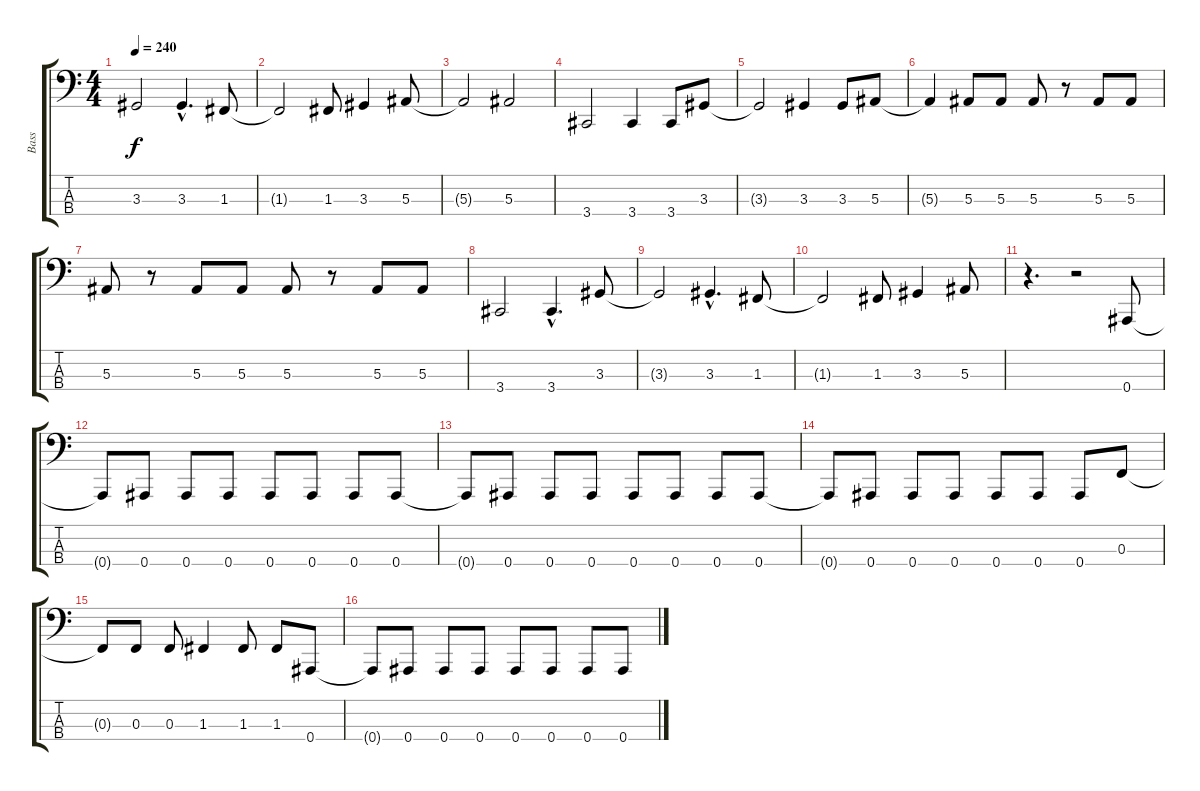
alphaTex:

\track ("Bass" "Bass") {instrument electricbassfinger}
\staff {score tabs}
\tuning (Eb2 Bb1 F1 Bb0) {hide}
\ts (4 4)
\tempo 240
\clef f4
\ks c
3.3{t}.2{dy f} 3.3{hac}.4{d} 1.3.8 |
1.3{t}.2 1.3.8 3.3.4 5.3.8 |
5.3{t}.2 5.3.2 |
3.4.2 3.4.4 3.4.8 3.3.8 |
3.3{t}.2 3.3.4 3.3.8 5.3.8 |
5.3{t}.4 5.3.8 5.3.8 5.3.8 r.8 5.3.8 5.3.8 |
5.3.8 r.8 5.3.8 5.3.8 5.3.8 r.8 5.3.8 5.3.8 |
3.4.2 3.4{hac}.4{d} 3.3.8 |
3.3{t}.2 3.3{hac}.4{d} 1.3.8 |
1.3{t}.2 1.3.8 3.3.4 5.3.8 |
r.4{d} r.2 0.4.8 |
0.4{t}.8 0.4.8 0.4.8 0.4.8 0.4.8 0.4.8 0.4.8 0.4.8 |
0.4{t}.8 0.4.8 0.4.8 0.4.8 0.4.8 0.4.8 0.4.8 0.4.8 |
0.4{t}.8 0.4.8 0.4.8 0.4.8 0.4.8 0.4.8 0.4.8 0.3.8 |
0.3{t}.8 0.3.8 0.3.8 1.3.4 1.3.8 1.3.8 0.4.8 |
0.4{t}.8 0.4.8 0.4.8 0.4.8 0.4.8 0.4.8 0.4.8 0.4.8
